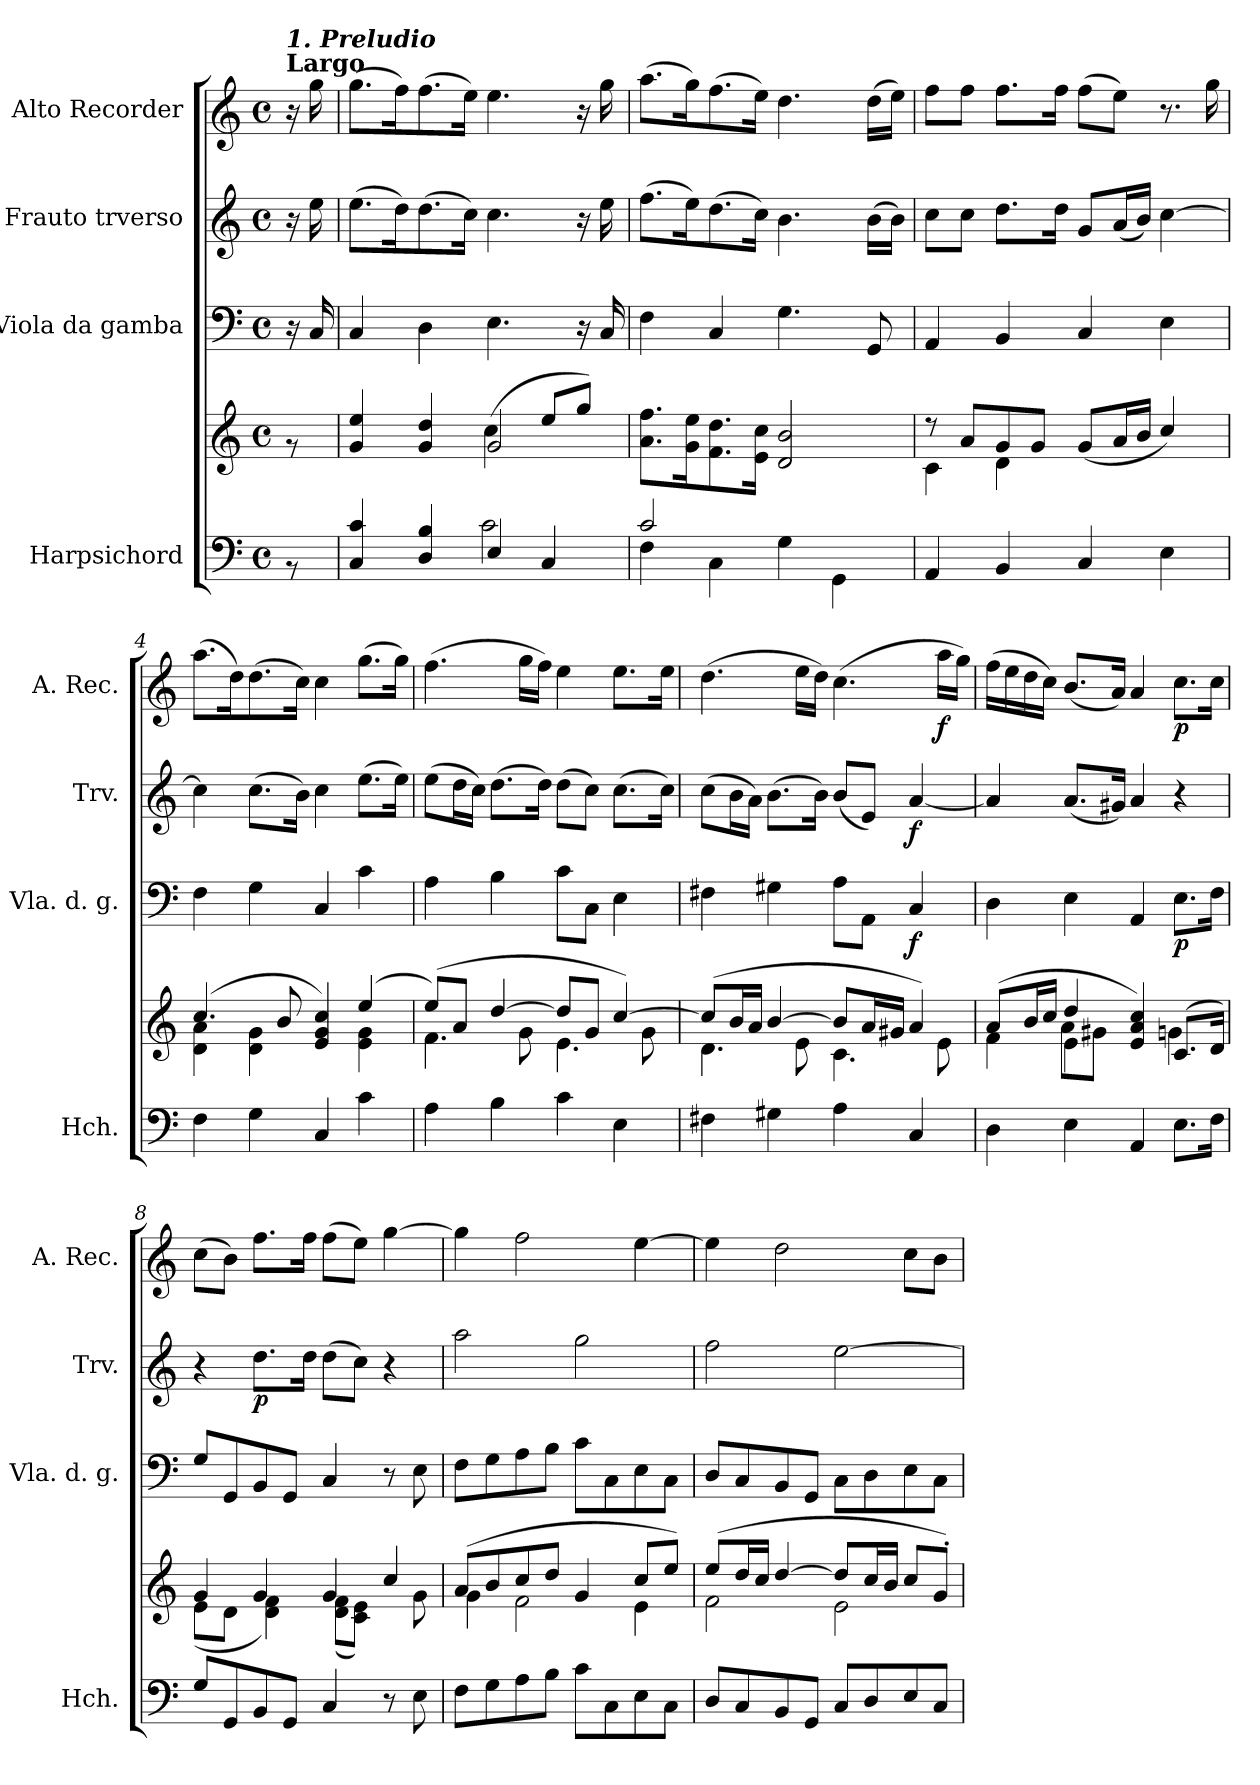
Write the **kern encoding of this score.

**kern	**kern	**kern	**dynam	**kern	**dynam	**kern	**dynam
*part4	*part4	*part3	*part3	*part2	*part2	*part1	*part1
*staff5	*staff4	*staff3	*staff3	*staff2	*staff2	*staff1	*staff1
*I"Harpsichord	*	*I"Viola da gamba	*	*I"Frauto trverso	*	*I"Alto Recorder	*
*I'Hch.	*	*I'Vla. d. g.	*	*I'Trv.	*	*I'A. Rec.	*
*clefF4	*clefG2	*clefF4	*	*clefG2	*	*clefG2	*
*k[]	*k[]	*k[]	*	*k[]	*	*k[]	*
*M4/4	*M4/4	*M4/4	*	*M4/4	*	*M4/4	*
*met(c)	*met(c)	*met(c)	*	*met(c)	*	*met(c)	*
*MM50	*MM50	*MM50	*	*MM50	*	*MM50	*
=	=	=	=	=	=	=	=
!	!	!	!	!	!	!LO:TX:a:B:t=Largo	!
!	!	!	!	!	!	!LO:TX:a:Bi:t=1. Preludio	!
8rBB	8rg	16r	.	16r	.	16r	.
.	.	16C/	.	16ee\	.	16gg\	.
=1	=1	=1	=1	=1	=1	=1	=1
*^	*^	*	*	*	*	*	*
4C/ 4c/	2ryy	4g/ 4ee/	2ryy	4C/	.	(8.ee\L	.	(8.gg\L	.
.	.	.	.	.	.	16dd\K)	.	16ff\K)	.
4D/ 4B/	.	4g/ 4dd/	.	4D\	.	(8.dd\	.	(8.ff\	.
.	.	.	.	.	.	16cc\Jk)	.	16ee\Jk)	.
4E/	2c\	2g/	(>4cc\	4.E\	.	4.cc\	.	4.ee\	.
4C/	.	.	8ee/L	.	.	.	.	.	.
.	.	.	8gg/J)	16r	.	16r	.	16r	.
.	.	.	.	16C/	.	16ee\	.	16gg\	.
*	*	*v	*v	*	*	*	*	*	*
=2	=2	=2	=2	=2	=2	=2	=2	=2
2c/	4F\	8.a\ 8.ff\L	4F\	.	(8.ff\L	.	(8.aa\L	.
.	.	16g\ 16ee\K	.	.	16ee\K)	.	16gg\K)	.
.	4C\	8.f\ 8.dd\	4C/	.	(8.dd\	.	(8.ff\	.
.	.	16e\ 16cc\Jk	.	.	16cc\Jk)	.	16ee\Jk)	.
2ryy	4G\	2d/ 2b/	4.G\	.	4.b\	.	4.dd\	.
.	4GG\	.	.	.	.	.	.	.
.	.	.	8GG/	.	(16b\LL	.	(16dd\LL	.
.	.	.	.	.	16b\JJ)	.	16ee\JJ)	.
*v	*v	*	*	*	*	*	*	*
=3	=3	=3	=3	=3	=3	=3	=3
*	*^	*	*	*	*	*	*
4AA/	8r	4c\	4AA/	.	8cc\L	.	8ff\L	.
.	8a/L	.	.	.	8cc\J	.	8ff\J	.
4BB/	8g/	4d\	4BB/	.	8.dd\L	.	8.ff\L	.
.	8g/J	.	.	.	.	.	.	.
.	.	.	.	.	16dd\Jk	.	16ff\Jk	.
4C/	(>8g/L	2ryy	4C/	.	8g/L	.	(>8ff\L	.
.	16a/L	.	.	.	(16a/L	.	8ee\J)	.
.	16b/JJ	.	.	.	16b/JJ)	.	.	.
4E\	4cc/)	.	4E\	.	[4cc\	.	8.r	.
.	.	.	.	.	.	.	16gg\	.
!!LO:LB:g=z
=4	=4	=4	=4	=4	=4	=4	=4	=4
4F\	(4.cc/	4d\ 4a\	4F\	.	4cc\]	.	(8.aa\L	.
.	.	.	.	.	.	.	16dd\K)	.
4G\	.	4d\ 4g\	4G\	.	(8.cc\L	.	(8.dd\	.
.	8b/	.	.	.	.	.	.	.
.	.	.	.	.	16b\Jk)	.	16cc\Jk)	.
4C/	4e/ 4g/ 4cc/)	4ryy	4C/	.	4cc\	.	4cc\	.
4c\	(>4ee/	4e\ 4g\	4c\	.	(8.ee\L	.	(8.gg\L	.
.	.	.	.	.	16ee\Jk)	.	16gg\Jk)	.
=5	=5	=5	=5	=5	=5	=5	=5	=5
4A\	(>8ee/L)	4.f\	4A\	.	(>8ee\L	.	(>4.ff\	.
.	8a/J	.	.	.	16dd\L	.	.	.
.	.	.	.	.	16cc\JJ)	.	.	.
4B\	[4dd/	.	4B\	.	(8.dd\L	.	.	.
.	.	8g\	.	.	.	.	16gg\LL	.
.	.	.	.	.	16dd\Jk)	.	16ff\JJ)	.
4c\	8dd/L]	4.e\	8c\L	.	(>8dd\L	.	4ee\	.
.	8g/J	.	8C\J	.	8cc\J)	.	.	.
4E\	[4cc/)	.	4E\	.	(8.cc\L	.	8.ee\L	.
.	.	8g\	.	.	.	.	.	.
.	.	.	.	.	16cc\Jk)	.	16ee\Jk	.
=6	=6	=6	=6	=6	=6	=6	=6	=6
4F#X\	(>8cc/L]	4.d\	4F#X\	.	(>8cc\L	.	(>4.dd\	.
.	16b/L	.	.	.	16b\L	.	.	.
.	16a/JJ	.	.	.	16a\JJ)	.	.	.
4G#X\	[4b/	.	4G#X\	.	(8.b\L	.	.	.
.	.	8e\	.	.	.	.	16ee\LL	.
.	.	.	.	.	16b\Jk)	.	16dd\JJ)	.
4A\	8b/L]	4.c\	8A\L	.	(8b/L	.	(>4.cc\	.
.	16a/L	.	8AA\J	.	8e/J)	.	.	.
.	16g#X/JJ	.	.	.	.	.	.	.
!	!	!	!	!LO:DY:b	!	!LO:DY:b	!	!
4C/	4a/)	.	4C/	f	[4a/	f	.	.
!	!	!	!	!	!	!	!	!LO:DY:b
.	.	8e\	.	.	.	.	16aa\LL	f
.	.	.	.	.	.	.	16gg\JJ)	.
!!LO:LB:g=z
=7	=7	=7	=7	=7	=7	=7	=7	=7
*	*	*^	*	*	*	*	*	*
4D\	(8a/L	4f\	4ryy	4D\	.	4a/]	.	(>16ff\LL	.
.	.	.	.	.	.	.	.	16ee\	.
.	16b/L	.	.	.	.	.	.	16dd\	.
.	16cc/JJ	.	.	.	.	.	.	16cc\JJ)	.
4E\	4dd/	4e\	8a\L	4E\	.	(8.a/L	.	(8.b/L	.
.	.	.	8g#X\J	.	.	.	.	.	.
.	.	.	.	.	.	16g#X/Jk)	.	16a/Jk)	.
4AA/	4e/ 4a/ 4cc/)	4ryy	2ryy	4AA/	.	4a/	.	4a/	.
!	!	!	!	!	!LO:DY:b	!	!	!	!LO:DY:b
8.E\L	(8.c/L	4gn\	.	8.E\L	p	4r	.	8.cc\L	p
16F\Jk	16d/Jk)	.	.	16F\Jk	.	.	.	16cc\Jk	.
*	*	*v	*v	*	*	*	*	*	*
=8	=8	=8	=8	=8	=8	=8	=8	=8
8G/L	4g/	(8e\L	8G/L	.	4r	.	(>8cc\L	.
8GG/	.	8d\J	8GG/	.	.	.	8b\J)	.
!	!	!	!	!	!	!LO:DY:b	!	!
8BB/	4g/	4d\ 4f\)	8BB/	.	8.dd\L	p	8.ff\L	.
8GG/J	.	.	8GG/J	.	.	.	.	.
.	.	.	.	.	16dd\Jk	.	16ff\Jk	.
4C/	4g/	(8d\ 8f\L	4C/	.	(>8dd\L	.	(>8ff\L	.
.	.	8c\ 8e\J)	.	.	8cc\J)	.	8ee\J)	.
8r	4cc/	8ryy	8r	.	4r	.	[4gg\	.
8E\	.	8g\	8E\	.	.	.	.	.
=9	=9	=9	=9	=9	=9	=9	=9	=9
8F\L	(>8a/L	4g\	8F\L	.	2aa\	.	4gg\]	.
8G\	8b/	.	8G\	.	.	.	.	.
8A\	8cc/	2f\	8A\	.	.	.	2ff\	.
8B\J	8dd/J	.	8B\J	.	.	.	.	.
8c\L	4g/	.	8c\L	.	2gg\	.	.	.
8C\	.	.	8C\	.	.	.	.	.
8E\	8cc/L	4e\	8E\	.	.	.	[4ee\	.
8C\J	8ee/J)	.	8C\J	.	.	.	.	.
!!LO:LB:g=z
=10	=10	=10	=10	=10	=10	=10	=10	=10
8D/L	(>8ee/L	2f\	8D/L	.	2ff\	.	4ee\]	.
8C/	16dd/L	.	8C/	.	.	.	.	.
.	16cc/JJ	.	.	.	.	.	.	.
8BB/	[4dd/	.	8BB/	.	.	.	2dd\	.
8GG/J	.	.	8GG/J	.	.	.	.	.
8C/L	8dd/L]	2e\	8C\L	.	[2ee\	.	.	.
8D/	16cc/L	.	8D\	.	.	.	.	.
.	16b/JJ	.	.	.	.	.	.	.
8E/	8cc/L	.	8E\	.	.	.	8cc\L	.
8C/J	8g'/J)	.	8C\J	.	.	.	8b\J	.
*	*v	*v	*	*	*	*	*	*
=	=	=	=	=	=	=	=
*-	*-	*-	*-	*-	*-	*-	*-
